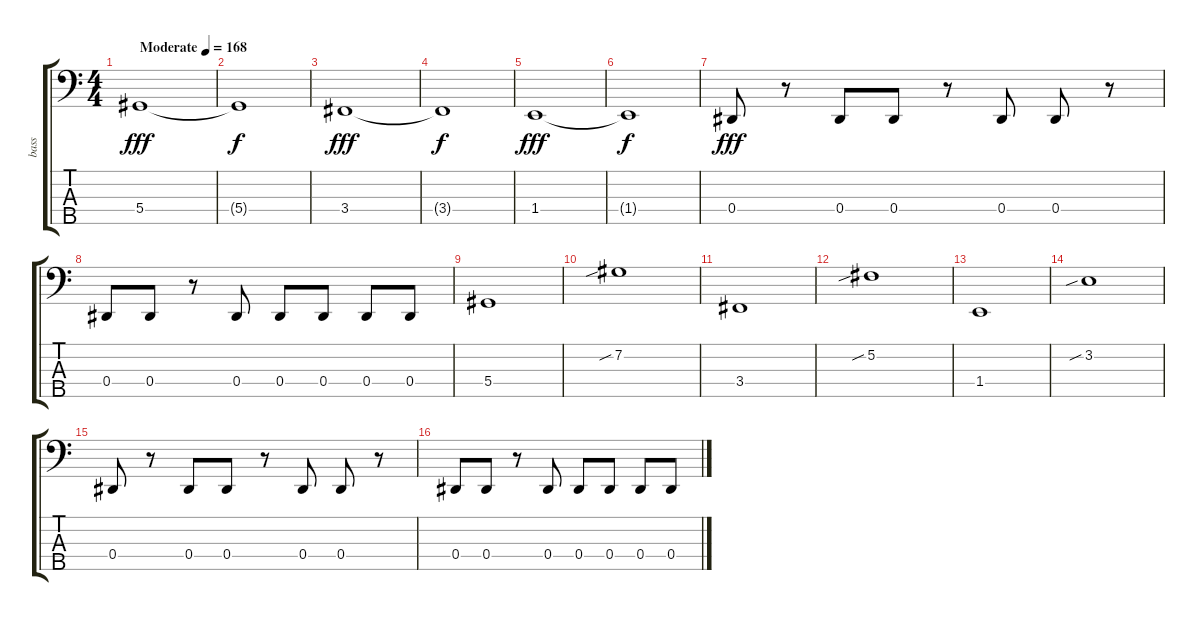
\track ("bass" "bass") {instrument electricbassfinger}
\staff {score tabs}
\tuning (Gb2 Db2 Ab1 Eb1 Bb0) {hide}
\ts (4 4)
\tempo (168 "Moderate")
\clef f4
\ks c
5.4.1{dy fff instrument electricbassfinger} |
5.4{t}.1{dy f} |
3.4.1{dy fff} |
3.4{t}.1{dy f} |
1.4.1{dy fff} |
1.4{t}.1{dy f} |
0.4.8{dy fff} r.8 0.4.8 0.4.8 r.8 0.4.8 0.4.8 r.8 |
0.4.8 0.4.8 r.8 0.4.8 0.4.8 0.4.8 0.4.8 0.4.8 |
5.4.1 |
7.2{sib}.1 |
3.4.1 |
5.2{sib}.1 |
1.4.1 |
3.2{sib}.1 |
0.4.8 r.8 0.4.8 0.4.8 r.8 0.4.8 0.4.8 r.8 |
0.4.8 0.4.8 r.8 0.4.8 0.4.8 0.4.8 0.4.8 0.4.8
